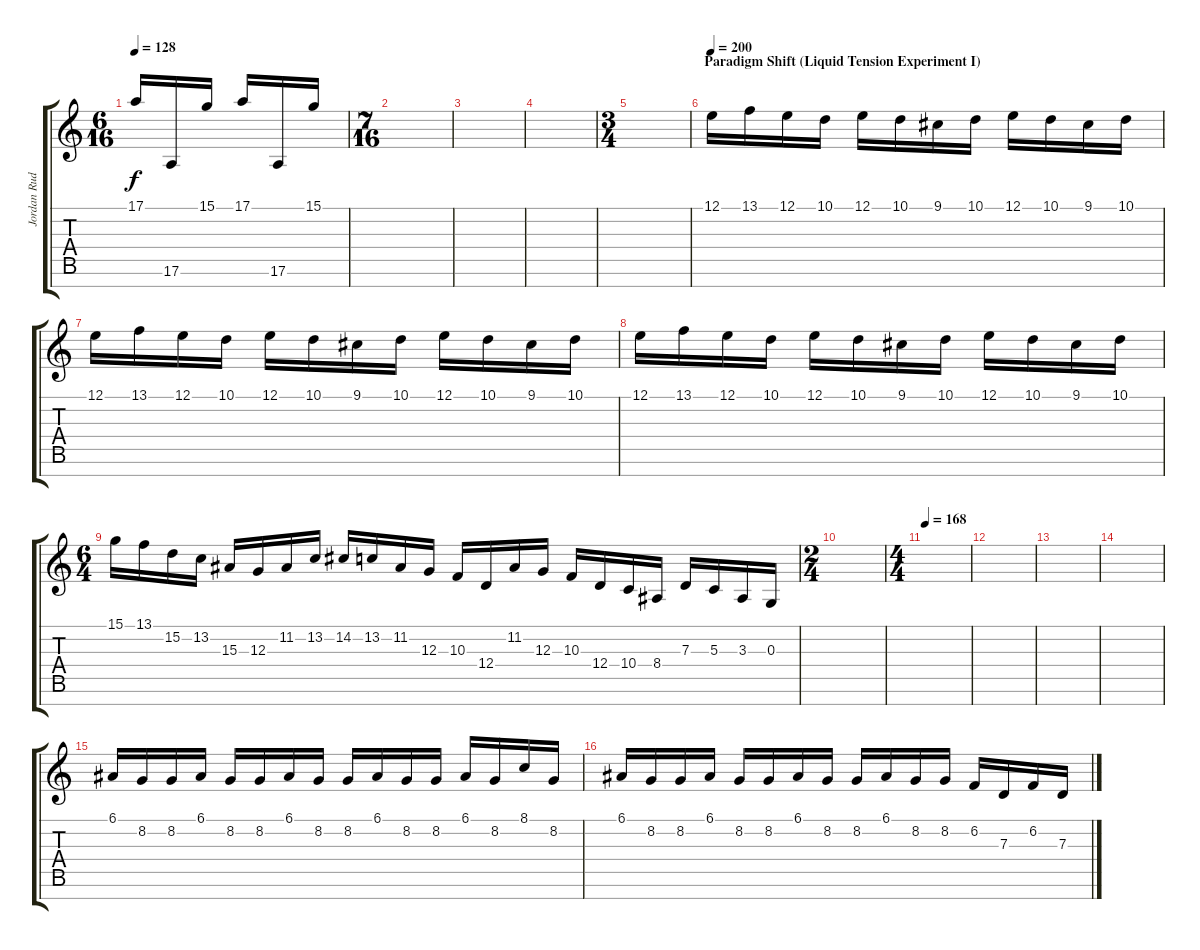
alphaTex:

\track ("Jordan Rudess Lead 2 (Dual Voice)" "Jordan Rud") {instrument lead2sawtooth}
\staff {score tabs}
\tuning (E4 B3 G3 D3 A2 E2 B1) {hide}
\ts (6 16)
\tempo 128
\clef g2
\ks c
17.1.16{dy f} 17.6.16 15.1.16 17.1.16 17.6.16 15.1.16 |
\ts (7 16)
|
|
|
\ts (3 4)
|
\section ("" "Paradigm Shift (Liquid Tension Experiment I)")
\tempo 200
12.1.16{volume 7 instrument lead2sawtooth} 13.1.16 12.1.16 10.1.16 12.1.16 10.1.16 9.1.16 10.1.16 12.1.16 10.1.16 9.1.16 10.1.16 |
12.1.16 13.1.16 12.1.16 10.1.16 12.1.16 10.1.16 9.1.16 10.1.16 12.1.16 10.1.16 9.1.16 10.1.16 |
12.1.16 13.1.16 12.1.16 10.1.16 12.1.16 10.1.16 9.1.16 10.1.16 12.1.16 10.1.16 9.1.16 10.1.16 |
\ts (6 4)
15.1.16 13.1.16 15.2.16 13.2.16 15.3.16 12.3.16 11.2.16 13.2.16 14.2.16 13.2.16 11.2.16 12.3.16 10.3.16 12.4.16 11.2.16 12.3.16 10.3.16 12.4.16 10.4.16 8.4.16 7.3.16 5.3.16 3.3.16 0.3.16 |
\ts (2 4)
|
\ts (4 4)
\tempo 168
|
|
|
|
6.1.16{volume 8 instrument kalimba} 8.2.16 8.2.16 6.1.16 8.2.16 8.2.16 6.1.16 8.2.16 8.2.16 6.1.16 8.2.16 8.2.16 6.1.16 8.2.16 8.1.16 8.2.16 |
6.1.16 8.2.16 8.2.16 6.1.16 8.2.16 8.2.16 6.1.16 8.2.16 8.2.16 6.1.16 8.2.16 8.2.16 6.2.16 7.3.16 6.2.16 7.3.16
